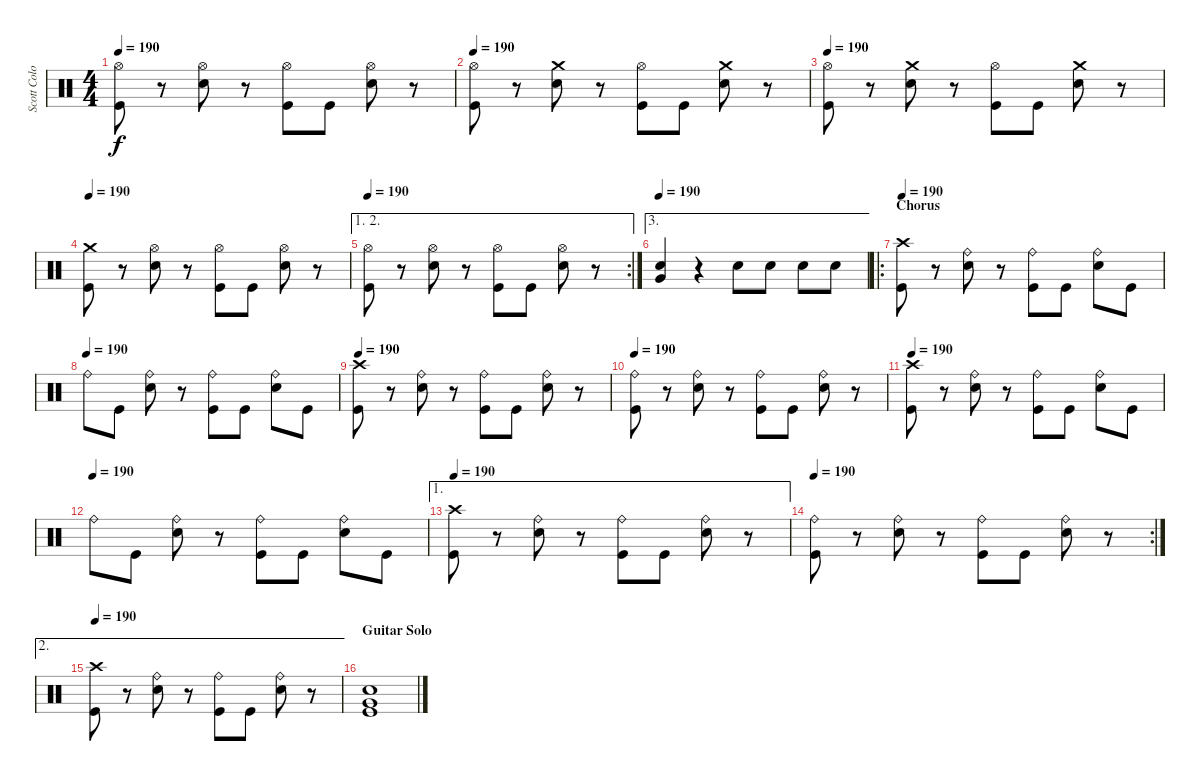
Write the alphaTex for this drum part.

\track ("Scott Colombus" "Scott Colo") {instrument percussion}
\staff {score}
\articulation defaults
\ts (4 4)
\tempo 190
\clef neutral
\ks c
("Hi-Hat (open)" "Kick (hit)").8{dy f} r.8 ("Hi-Hat (open)" "Snare (hit) 2").8 r.8 ("Hi-Hat (open)" "Kick (hit)").8 "Kick (hit)".8 ("Hi-Hat (open)" "Snare (hit) 2").8 r.8 |
\tempo 190
("Hi-Hat (open)" "Kick (hit)").8 r.8 ("Crash medium (hit)" "Snare (hit) 2").8 r.8 ("Hi-Hat (open)" "Kick (hit)").8 "Kick (hit)".8 ("Crash medium (hit)" "Snare (hit) 2").8 r.8 |
\tempo 190
("Hi-Hat (open)" "Kick (hit)").8 r.8 ("Crash medium (hit)" "Snare (hit) 2").8 r.8 ("Hi-Hat (open)" "Kick (hit)").8 "Kick (hit)".8 ("Crash medium (hit)" "Snare (hit) 2").8 r.8 |
\tempo 190
("Crash medium (hit)" "Kick (hit)").8 r.8 ("Hi-Hat (open)" "Snare (hit) 2").8 r.8 ("Hi-Hat (open)" "Kick (hit)").8 "Kick (hit)".8 ("Hi-Hat (open)" "Snare (hit) 2").8 r.8 |
\ae (1 2)
\rc 2
\tempo 190
("Hi-Hat (open)" "Kick (hit)").8 r.8 ("Hi-Hat (open)" "Snare (hit) 2").8 r.8 ("Hi-Hat (open)" "Kick (hit)").8 "Kick (hit)".8 ("Hi-Hat (open)" "Snare (hit) 2").8 r.8 |
\ae 3
\tempo 190
("Very Low Tom (hit)" "Snare (hit) 2").4 r.4 "Snare (hit) 2".8 "Snare (hit) 2".8 "Snare (hit) 2".8 "Snare (hit) 2".8 |
\ro
\section ("" "Chorus")
\tempo 190
("Crash high (hit)" "Kick (hit)").8 r.8 ("Ride (bell)" "Snare (hit) 2").8 r.8 ("Ride (bell)" "Kick (hit)").8 "Kick (hit)".8 ("Ride (bell)" "Snare (hit) 2").8 "Kick (hit)".8 |
\tempo (190)
"Ride (bell)".8 "Kick (hit)".8 ("Ride (bell)" "Snare (hit) 2").8 r.8 ("Ride (bell)" "Kick (hit)").8 "Kick (hit)".8 ("Ride (bell)" "Snare (hit) 2").8 "Kick (hit)".8 |
\tempo 190
("Crash high (hit)" "Kick (hit)").8 r.8 ("Ride (bell)" "Snare (hit) 2").8 r.8 ("Ride (bell)" "Kick (hit)").8 "Kick (hit)".8 ("Ride (bell)" "Snare (hit) 2").8 r.8 |
\tempo 190
("Ride (bell)" "Kick (hit)").8 r.8 ("Ride (bell)" "Snare (hit) 2").8 r.8 ("Ride (bell)" "Kick (hit)").8 "Kick (hit)".8 ("Ride (bell)" "Snare (hit) 2").8 r.8 |
\tempo 190
("Crash high (hit)" "Kick (hit)").8 r.8 ("Ride (bell)" "Snare (hit) 2").8 r.8 ("Ride (bell)" "Kick (hit)").8 "Kick (hit)".8 ("Ride (bell)" "Snare (hit) 2").8 "Kick (hit)".8 |
\tempo (190)
"Ride (bell)".8 "Kick (hit)".8 ("Ride (bell)" "Snare (hit) 2").8 r.8 ("Ride (bell)" "Kick (hit)").8 "Kick (hit)".8 ("Ride (bell)" "Snare (hit) 2").8 "Kick (hit)".8 |
\ae 1
\tempo 190
("Crash high (hit)" "Kick (hit)").8 r.8 ("Ride (bell)" "Snare (hit) 2").8 r.8 ("Ride (bell)" "Kick (hit)").8 "Kick (hit)".8 ("Ride (bell)" "Snare (hit) 2").8 r.8 |
\rc 2
\tempo 190
("Ride (bell)" "Kick (hit)").8 r.8 ("Ride (bell)" "Snare (hit) 2").8 r.8 ("Ride (bell)" "Kick (hit)").8 "Kick (hit)".8 ("Ride (bell)" "Snare (hit) 2").8 r.8 |
\ae 2
\tempo 190
("Crash high (hit)" "Kick (hit)").8 r.8 ("Ride (bell)" "Snare (hit) 2").8 r.8 ("Ride (bell)" "Kick (hit)").8 "Kick (hit)".8 ("Ride (bell)" "Snare (hit) 2").8 r.8 |
\section ("" "Guitar Solo")
("Very Low Tom (hit)" "Snare (hit) 2" "Kick (hit)").1
